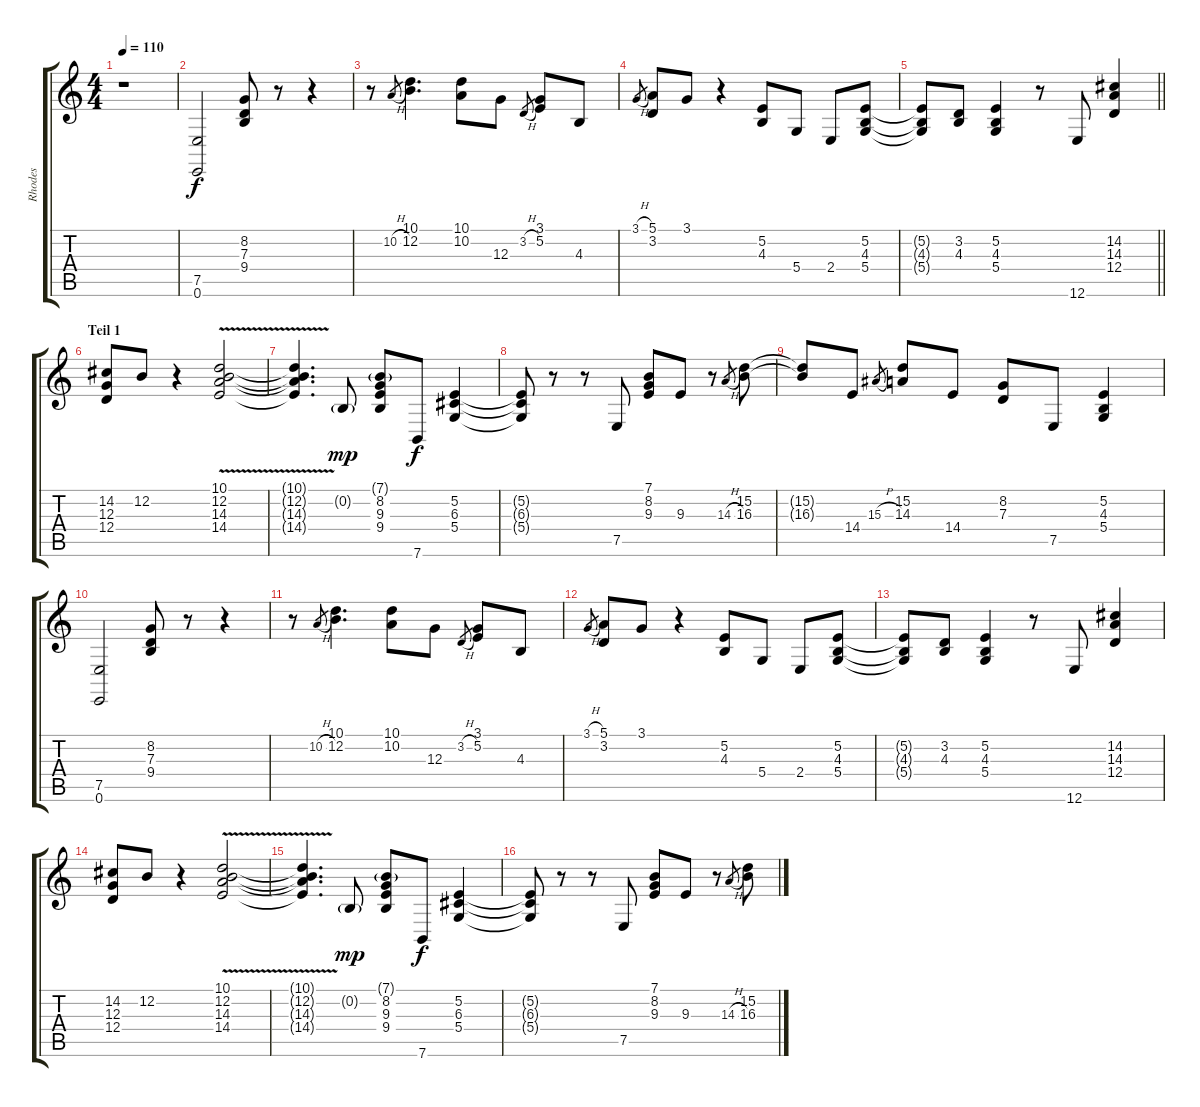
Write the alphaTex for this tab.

\track ("Rhodes" "Rhodes") {instrument electricpiano1}
\staff {score tabs}
\tuning (E4 B3 G3 D3 A2 E2) {hide}
\ts (4 4)
\tempo 110
\clef g2
\ks c
r.1{dy f instrument electricpiano1} |
(7.5 0.6).2 (8.2 7.3 9.4).8 r.8 r.4 |
r.8 10.2{h}.8{gr} (10.1 12.2).4{d} (10.1 10.2).8 12.3.8 3.2{h}.8{gr} (3.1 5.2).8 4.3.8 |
3.1{h}.8{gr} (5.1 3.2).8 3.1.8 r.4 (5.2 4.3).8 5.4.8 2.4.8 (5.2 4.3 5.4).8 |
\barLineRight lightlight
(5.2{t} 4.3{t} 5.4{t}).8 (3.2 4.3).8 (5.2 4.3 5.4).4 r.8 12.6.8 (14.2 14.3 12.4).4 |
\section ("" "Teil 1")
(14.2 12.3 12.4).8 12.2.8 r.4 (10.1{v} 12.2 14.3 14.4{v}).2 |
(10.1{t} 12.2{t} 14.3{t} 14.4{t}).4{d} 0.2{g}.8{dy mp} (7.1{g} 8.2 9.3 9.4).8 7.6.8{dy f} (5.2 6.3 5.4).4 |
(5.2{t} 6.3{t} 5.4{t}).8 r.8 r.8 7.5.8 (7.1 8.2 9.3).8 9.3.8 r.8 14.3{h}.8{gr} (15.2 16.3).8 |
(15.2{t} 16.3{t}).8 14.4.8 15.3{h}.8{gr} (15.2 14.3).8 14.4.8 (8.2 7.3).8 7.5.8 (5.2 4.3 5.4).4 |
(7.5 0.6).2 (8.2 7.3 9.4).8 r.8 r.4 |
r.8 10.2{h}.8{gr} (10.1 12.2).4{d} (10.1 10.2).8 12.3.8 3.2{h}.8{gr} (3.1 5.2).8 4.3.8 |
3.1{h}.8{gr} (5.1 3.2).8 3.1.8 r.4 (5.2 4.3).8 5.4.8 2.4.8 (5.2 4.3 5.4).8 |
(5.2{t} 4.3{t} 5.4{t}).8 (3.2 4.3).8 (5.2 4.3 5.4).4 r.8 12.6.8 (14.2 14.3 12.4).4 |
(14.2 12.3 12.4).8 12.2.8 r.4 (10.1{v} 12.2 14.3 14.4{v}).2 |
(10.1{t} 12.2{t} 14.3{t} 14.4{t}).4{d} 0.2{g}.8{dy mp} (7.1{g} 8.2 9.3 9.4).8 7.6.8{dy f} (5.2 6.3 5.4).4 |
(5.2{t} 6.3{t} 5.4{t}).8 r.8 r.8 7.5.8 (7.1 8.2 9.3).8 9.3.8 r.8 14.3{h}.8{gr} (15.2 16.3).8
